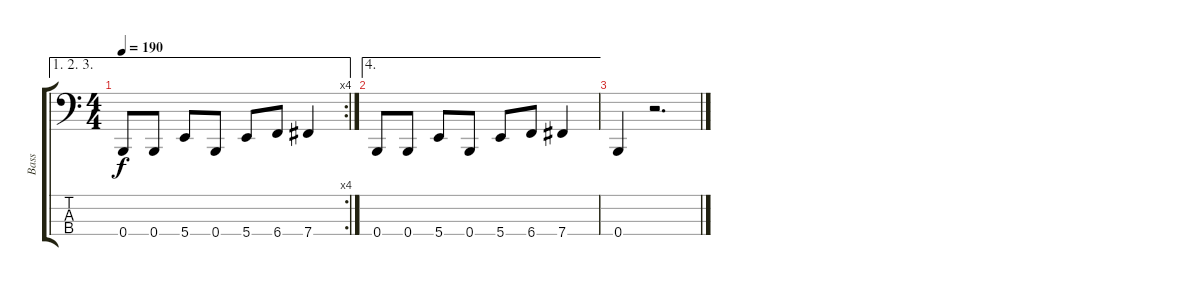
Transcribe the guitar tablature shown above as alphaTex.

\track ("Bass" "Bass") {instrument electricbasspick}
\staff {score tabs}
\tuning (D2 A1 E1 B0) {hide}
\ae (1 2 3)
\rc 4
\ts (4 4)
\tempo 190
\clef f4
\ks c
0.4.8{dy f} 0.4.8 5.4.8 0.4.8 5.4.8 6.4.8 7.4.4 |
\ae 4
0.4.8 0.4.8 5.4.8 0.4.8 5.4.8 6.4.8 7.4.4 |
0.4.4 r.2{d}
